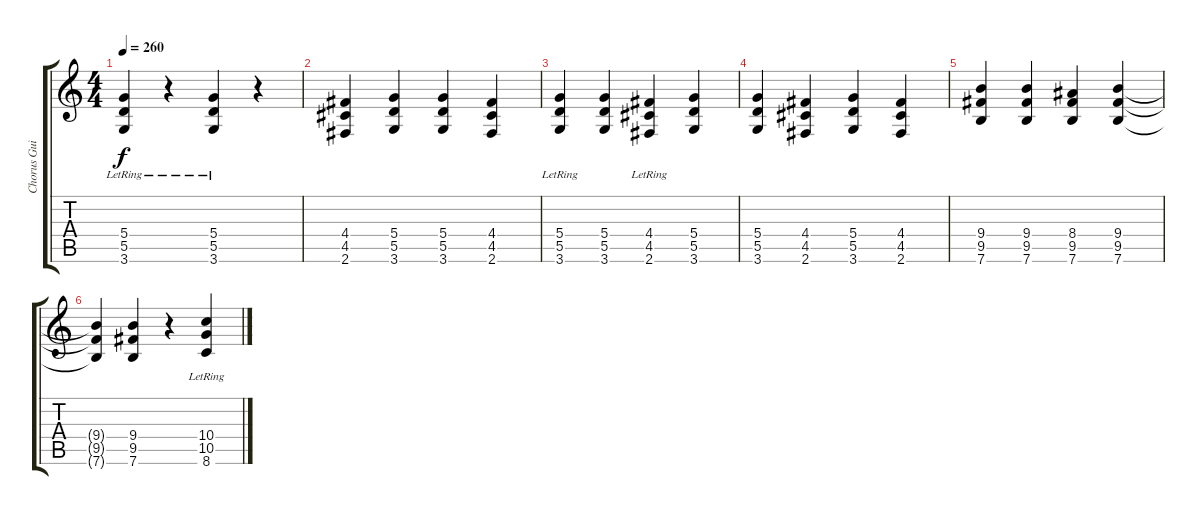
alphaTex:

\track ("Chorus Guitar - Oren Lutenberg" "Chorus Gui") {instrument acousticguitarsteel}
\staff {score tabs}
\tuning (E4 B3 G3 D3 A2 E2) {hide}
\ts (4 4)
\tempo 260
\clef g2
\ks c
(5.4{lr} 5.5{lr} 3.6{lr}).4{dy f} r.4 (5.4{lr} 5.5{lr} 3.6{lr}).4 r.4 |
(4.4 4.5 2.6).4 (5.4 5.5 3.6).4 (5.4 5.5 3.6).4 (4.4 4.5 2.6).4 |
(5.4{lr} 5.5{lr} 3.6{lr}).4 (5.4 5.5 3.6).4 (4.4{lr} 4.5{lr} 2.6{lr}).4 (5.4 5.5 3.6).4 |
(5.4 5.5 3.6).4 (4.4 4.5 2.6).4 (5.4 5.5 3.6).4 (4.4 4.5 2.6).4 |
(9.4 9.5 7.6).4 (9.4 9.5 7.6).4 (8.4 9.5 7.6).4 (9.4 9.5 7.6).4 |
(9.4{t} 9.5{t} 7.6{t}).4 (9.4 9.5 7.6).4 r.4 (10.4{lr} 10.5{lr} 8.6{lr}).4
